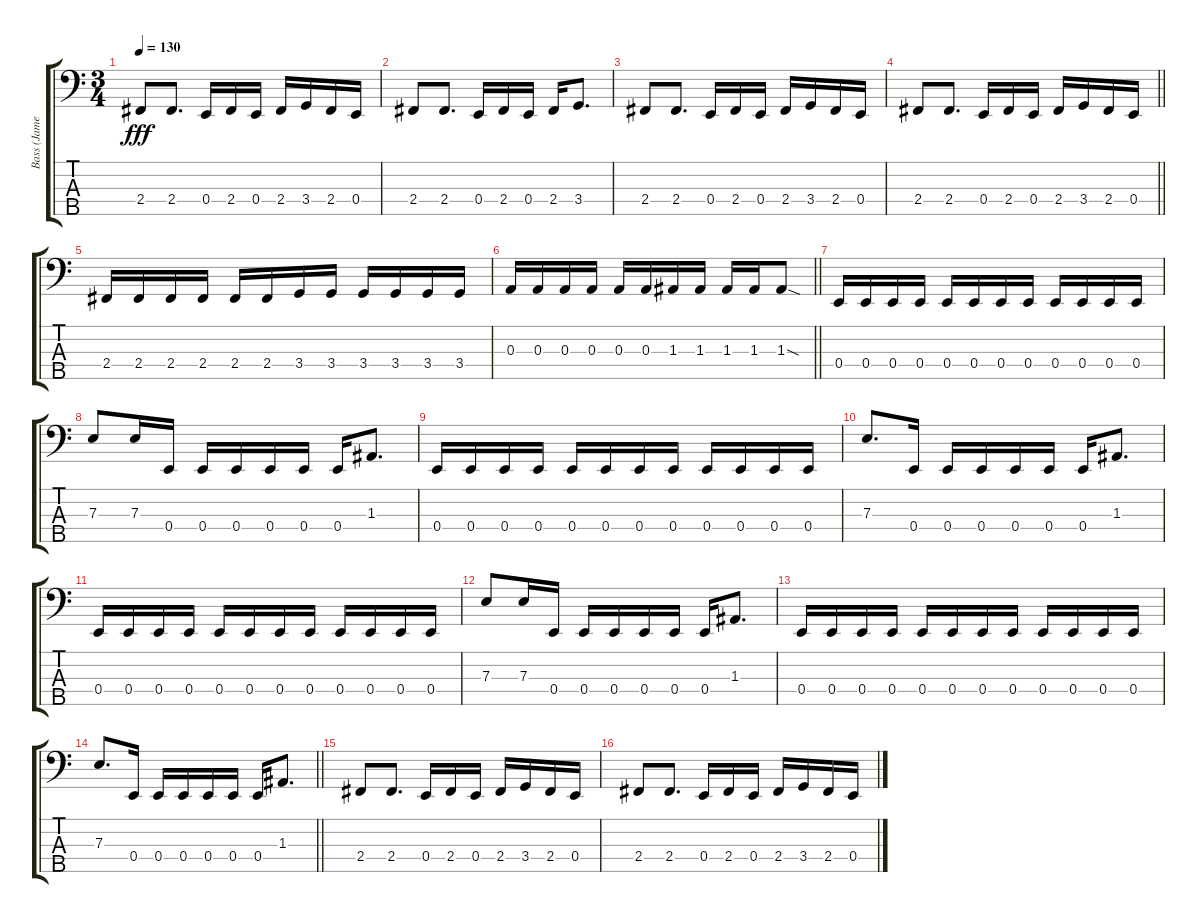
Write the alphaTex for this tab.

\track ("Bass (James)" "Bass (Jame") {instrument electricbassfinger}
\staff {score tabs}
\tuning (G2 D2 A1 E1 B0) {hide}
\ts (3 4)
\tempo 130
\clef f4
\ks c
2.4.8{dy fff} 2.4.8{d} 0.4.16 2.4.16 0.4.16 2.4.16 3.4.16 2.4.16 0.4.16 |
2.4.8 2.4.8{d} 0.4.16 2.4.16 0.4.16 2.4.16 3.4.8{d} |
2.4.8 2.4.8{d} 0.4.16 2.4.16 0.4.16 2.4.16 3.4.16 2.4.16 0.4.16 |
\barLineRight lightlight
2.4.8 2.4.8{d} 0.4.16 2.4.16 0.4.16 2.4.16 3.4.16 2.4.16 0.4.16 |
2.4.16 2.4.16 2.4.16 2.4.16 2.4.16 2.4.16 3.4.16 3.4.16 3.4.16 3.4.16 3.4.16 3.4.16 |
\barLineRight lightlight
0.3.16 0.3.16 0.3.16 0.3.16 0.3.16 0.3.16 1.3.16 1.3.16 1.3.16 1.3.16 1.3{sod}.8 |
0.4.16 0.4.16 0.4.16 0.4.16 0.4.16 0.4.16 0.4.16 0.4.16 0.4.16 0.4.16 0.4.16 0.4.16 |
7.3.8 7.3.16 0.4.16 0.4.16 0.4.16 0.4.16 0.4.16 0.4.16 1.3.8{d} |
0.4.16 0.4.16 0.4.16 0.4.16 0.4.16 0.4.16 0.4.16 0.4.16 0.4.16 0.4.16 0.4.16 0.4.16 |
7.3.8{d} 0.4.16 0.4.16 0.4.16 0.4.16 0.4.16 0.4.16 1.3.8{d} |
0.4.16 0.4.16 0.4.16 0.4.16 0.4.16 0.4.16 0.4.16 0.4.16 0.4.16 0.4.16 0.4.16 0.4.16 |
7.3.8 7.3.16 0.4.16 0.4.16 0.4.16 0.4.16 0.4.16 0.4.16 1.3.8{d} |
0.4.16 0.4.16 0.4.16 0.4.16 0.4.16 0.4.16 0.4.16 0.4.16 0.4.16 0.4.16 0.4.16 0.4.16 |
\barLineRight lightlight
7.3.8{d} 0.4.16 0.4.16 0.4.16 0.4.16 0.4.16 0.4.16 1.3.8{d} |
2.4.8 2.4.8{d} 0.4.16 2.4.16 0.4.16 2.4.16 3.4.16 2.4.16 0.4.16 |
2.4.8 2.4.8{d} 0.4.16 2.4.16 0.4.16 2.4.16 3.4.16 2.4.16 0.4.16
